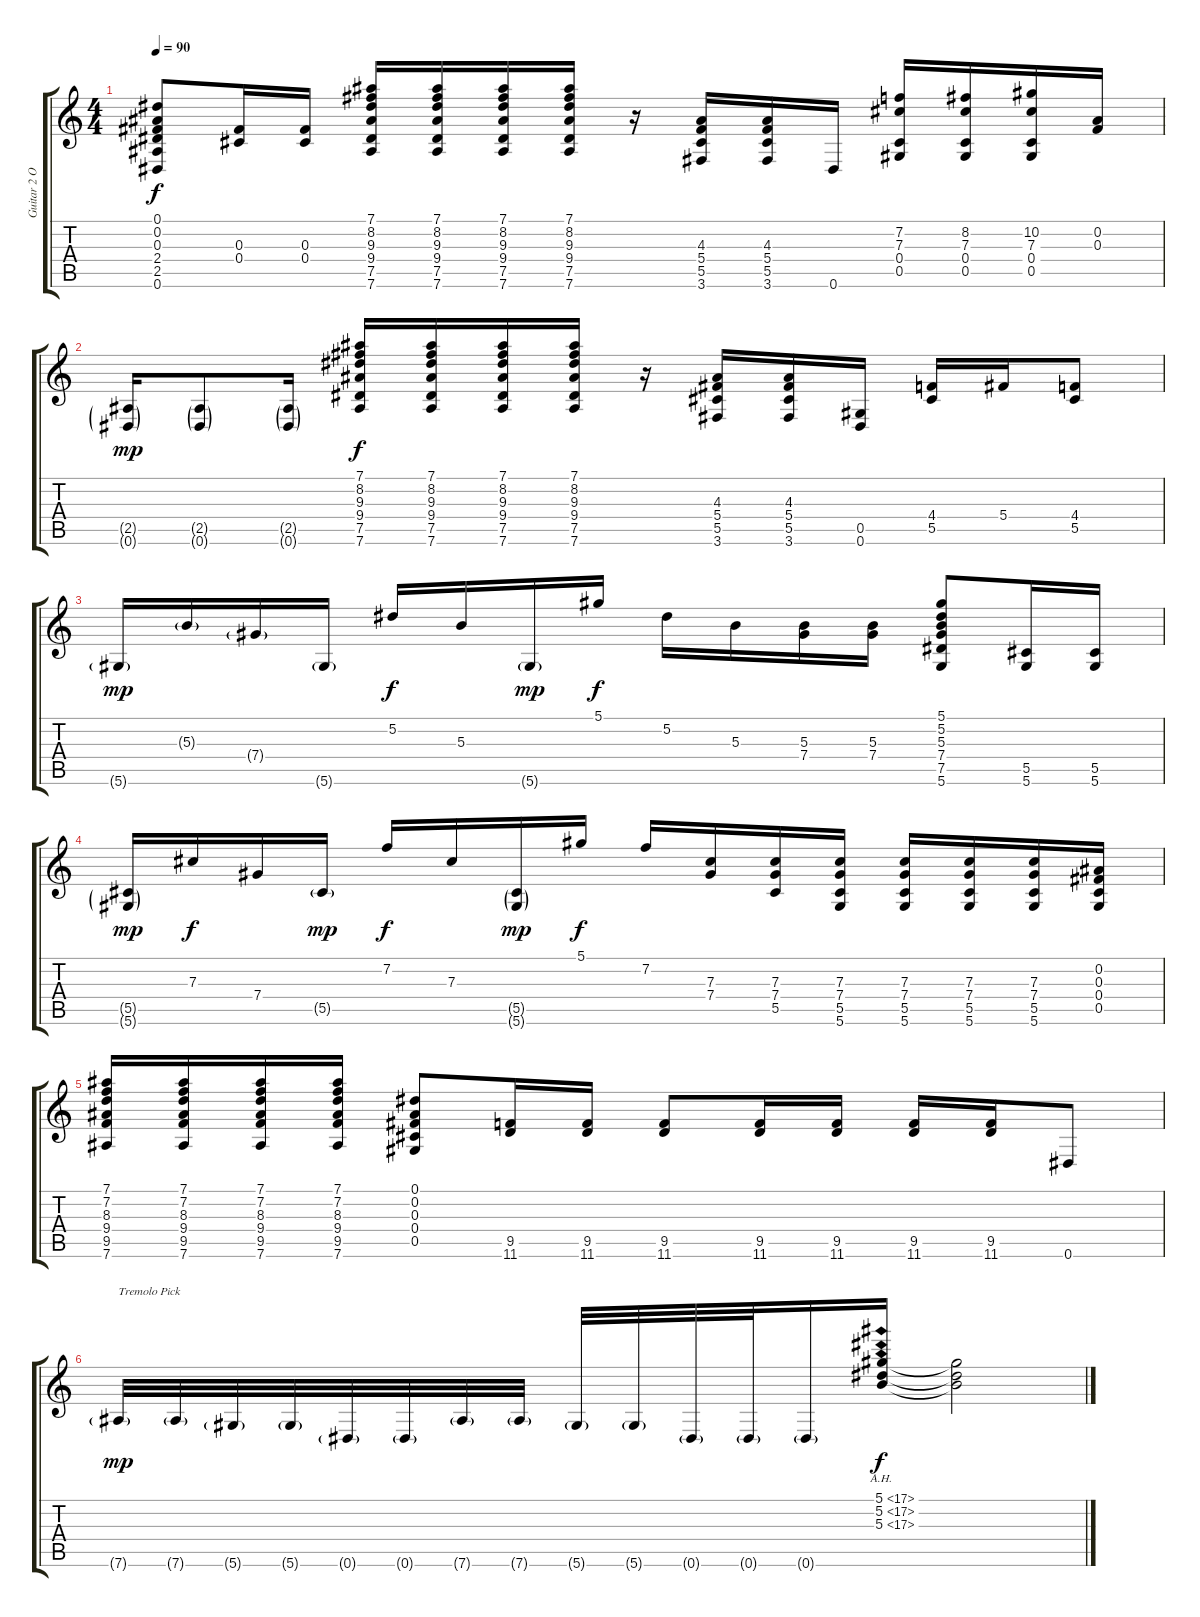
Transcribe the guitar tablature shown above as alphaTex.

\track ("Guitar 2 Overdub" "Guitar 2 O") {instrument overdrivenguitar}
\staff {score tabs}
\tuning (Eb4 Bb3 Gb3 Db3 Ab2 Eb2) {hide}
\ts (4 4)
\tempo 90
\clef g2
\ks c
(0.1 0.2 0.3 2.4 2.5 0.6).8{dy f} (0.3 0.4).16 (0.3 0.4).16 (7.1 8.2 9.3 9.4 7.5 7.6).16 (7.1 8.2 9.3 9.4 7.5 7.6).16 (7.1 8.2 9.3 9.4 7.5 7.6).16 (7.1 8.2 9.3 9.4 7.5 7.6).16 r.16 (4.3 5.4 5.5 3.6).16 (4.3 5.4 5.5 3.6).16 0.6.16 (7.2 7.3 0.4 0.5).16 (8.2 7.3 0.4 0.5).16 (10.2 7.3 0.4 0.5).16 (0.2 0.3).16 |
(2.5{g} 0.6{g}).16{dy mp} (2.5{g} 0.6{g}).8 (2.5{g} 0.6{g}).16 (7.1 8.2 9.3 9.4 7.5 7.6).16{dy f} (7.1 8.2 9.3 9.4 7.5 7.6).16 (7.1 8.2 9.3 9.4 7.5 7.6).16 (7.1 8.2 9.3 9.4 7.5 7.6).16 r.16 (4.3 5.4 5.5 3.6).16 (4.3 5.4 5.5 3.6).16 (0.5 0.6).16 (4.4 5.5).16 5.4.16 (4.4 5.5).8 |
5.6{g}.16{dy mp} 5.3{g}.16 7.4{g}.16 5.6{g}.16 5.2.16{dy f} 5.3.16 5.6{g}.16{dy mp} 5.1.16{dy f} 5.2.16 5.3.16 (5.3 7.4).16 (5.3 7.4).16 (5.1 5.2 5.3 7.4 7.5 5.6).8 (5.5 5.6).16 (5.5 5.6).16 |
(5.5{g} 5.6{g}).16{dy mp} 7.3.16{dy f} 7.4.16 5.5{g}.16{dy mp} 7.2.16{dy f} 7.3.16 (5.5{g} 5.6{g}).16{dy mp} 5.1.16{dy f} 7.2.16 (7.3 7.4).16 (7.3 7.4 5.5).16 (7.3 7.4 5.5 5.6).16 (7.3 7.4 5.5 5.6).16 (7.3 7.4 5.5 5.6).16 (7.3 7.4 5.5 5.6).16 (0.2 0.3 0.4 0.5).16 |
(7.1 7.2 8.3 9.4 9.5 7.6).16 (7.1 7.2 8.3 9.4 9.5 7.6).16 (7.1 7.2 8.3 9.4 9.5 7.6).16 (7.1 7.2 8.3 9.4 9.5 7.6).16 (0.1 0.2 0.3 0.4 0.5).8 (9.5 11.6).16 (9.5 11.6).16 (9.5 11.6).8 (9.5 11.6).16 (9.5 11.6).16 (9.5 11.6).16 (9.5 11.6).16 0.6.8 |
7.6{g}.32{txt "Tremolo Pick" dy mp} 7.6{g}.32 5.6{g}.32 5.6{g}.32 0.6{g}.32 0.6{g}.32 7.6{g}.32 7.6{g}.32 5.6{g}.32 5.6{g}.32 0.6{g}.32 0.6{g}.32 0.6{g}.16 (5.1{ah 12} 5.2{ah 12} 5.3{ah 12}).16{dy f} (5.1{t} 5.2{t} 5.3{t}).2
